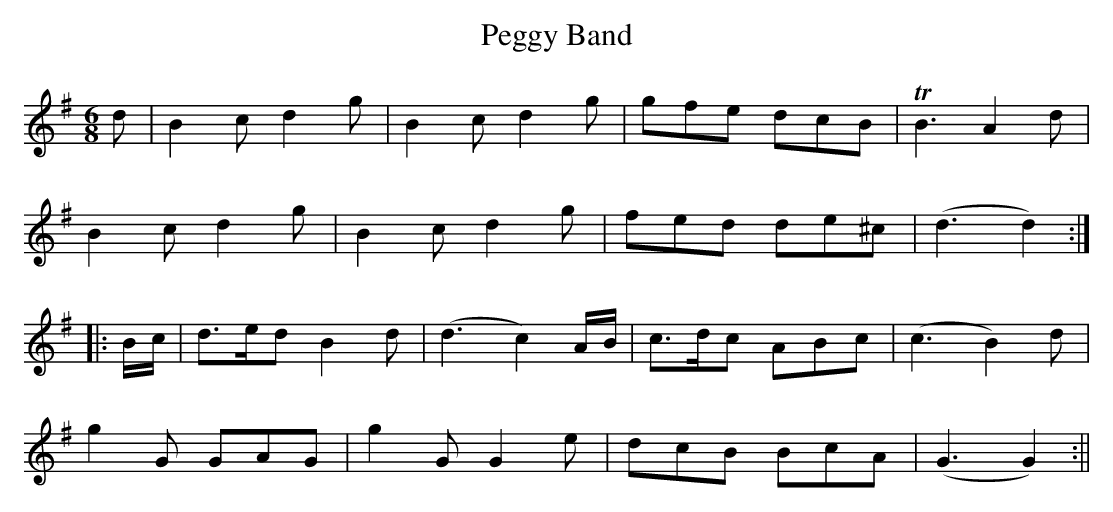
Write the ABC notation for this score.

X:1
T:Peggy Band
M:6/8
L:1/8
K:G
d|B2c d2g|B2c d2g|gfe dcB|TB3 A2d|
B2c d2g|B2c d2g|fed de^c|(d3 d2):|
|:B/c/|d>ed B2d|(d3 c2) A/B/|c>dc ABc|(c3 B2)d|
g2G GAG|g2G G2e|dcB BcA|(G3 G2):||
